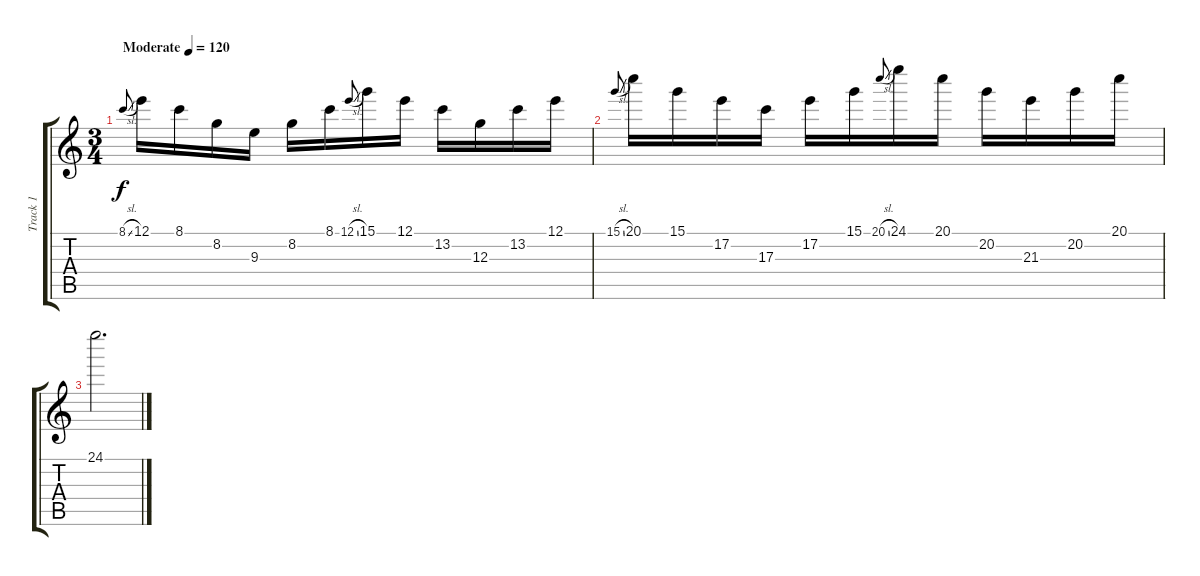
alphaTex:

\track ("Track 1" "Track 1") {instrument acousticguitarsteel}
\staff {score tabs}
\tuning (E4 B3 G3 D3 A2 E2) {hide}
\ts (3 4)
\tempo (120 "Moderate")
\clef g2
\ks c
8.1{sl}.8{gr onbeat dy f instrument acousticguitarsteel} 12.1.16 8.1.16 8.2.16 9.3.16 8.2.16 8.1.16 12.1{sl}.8{gr onbeat} 15.1.16 12.1.16 13.2.16 12.3.16 13.2.16 12.1.16 |
15.1{sl}.8{gr onbeat} 20.1.16 15.1.16 17.2.16 17.3.16 17.2.16 15.1.16 20.1{sl}.8{gr onbeat} 24.1.16 20.1.16 20.2.16 21.3.16 20.2.16 20.1.16 |
24.1.2{d}
